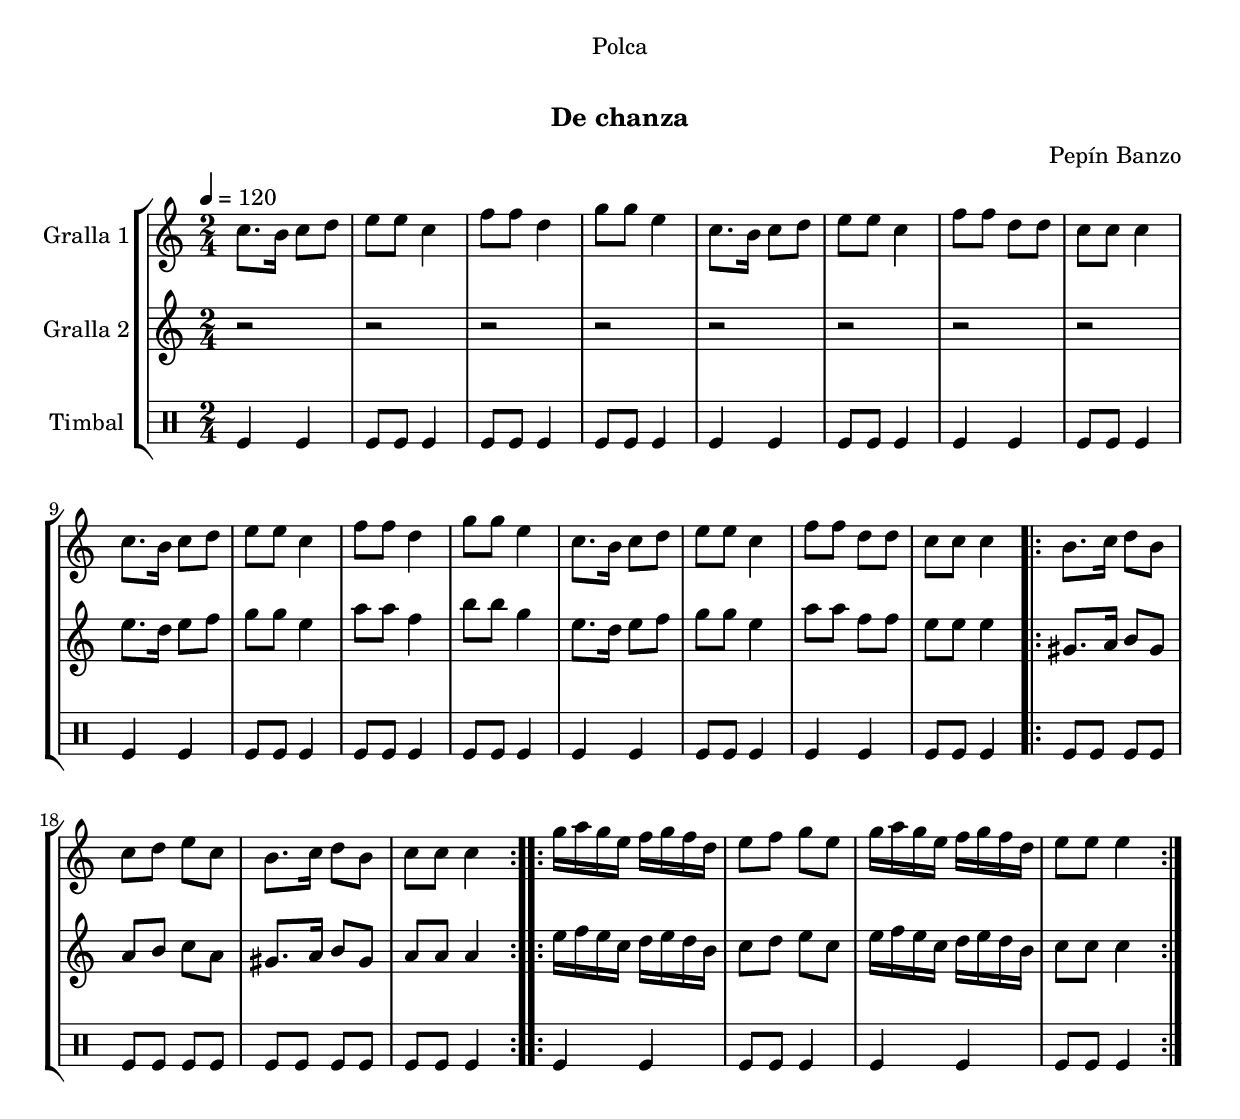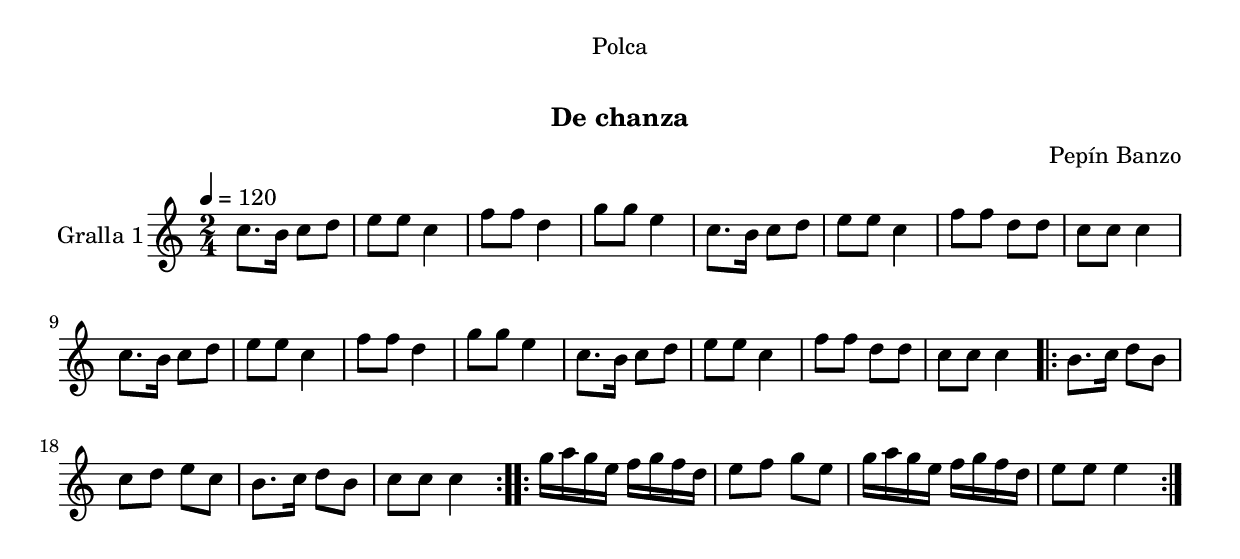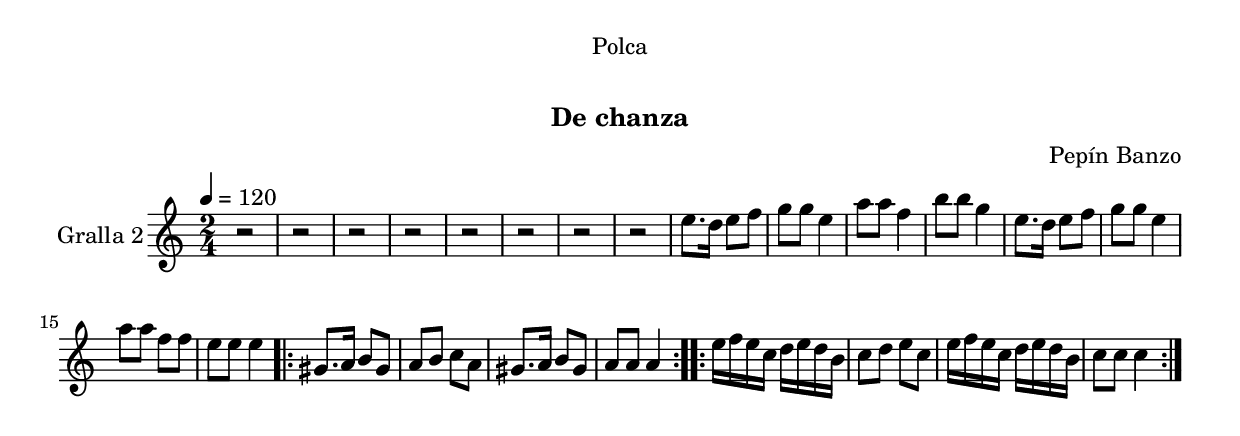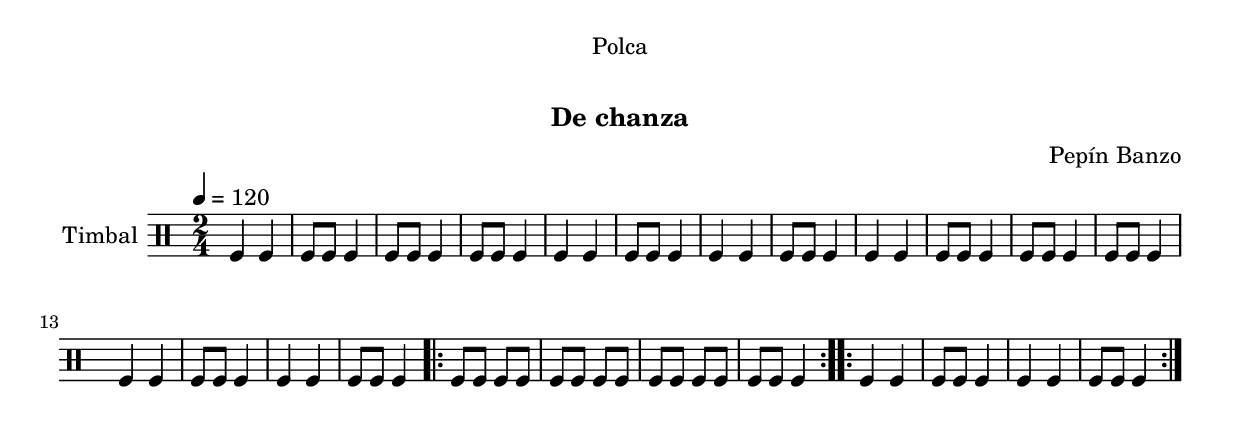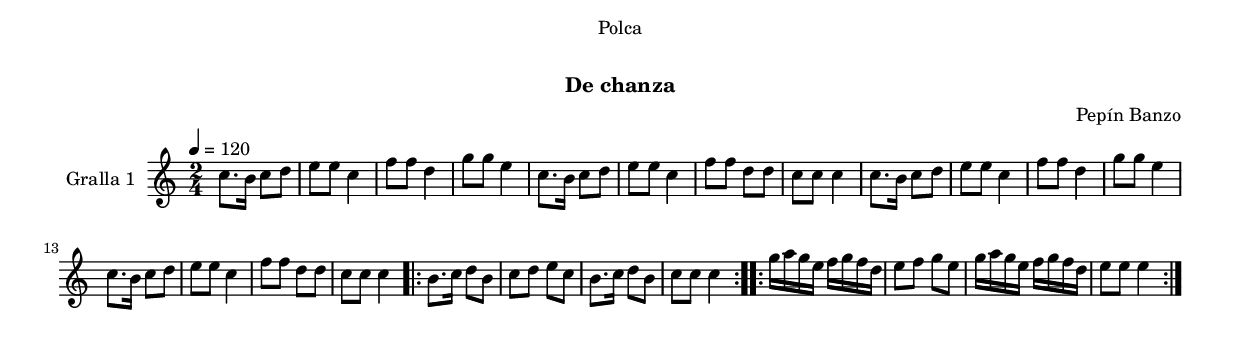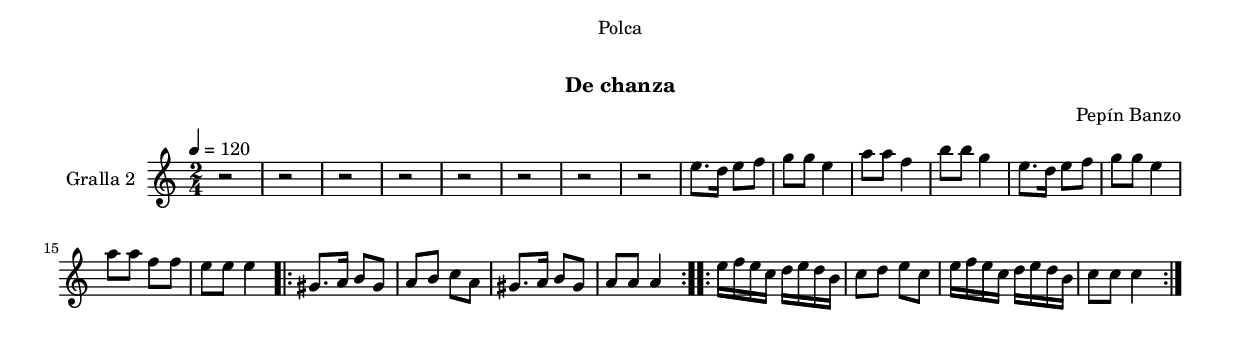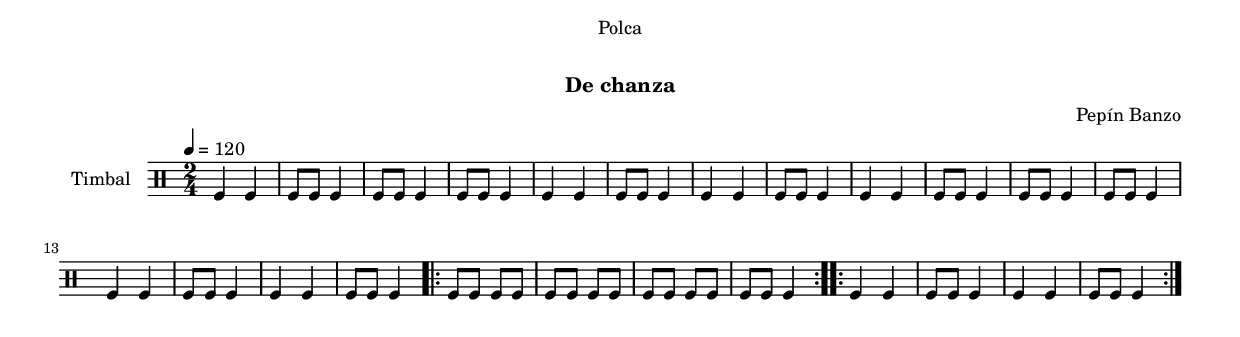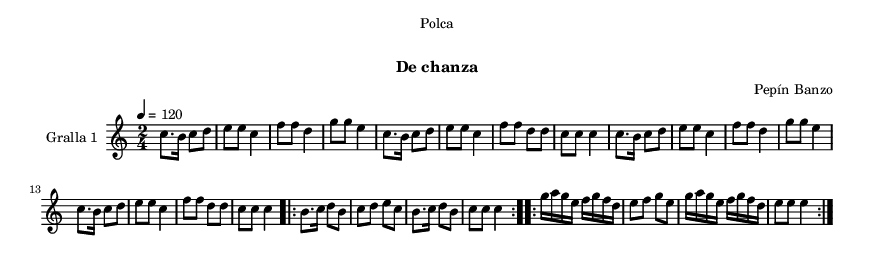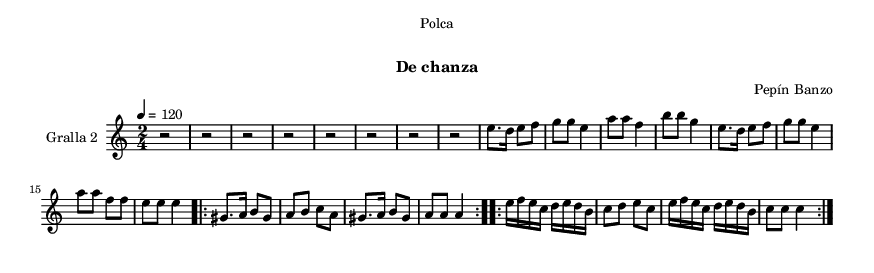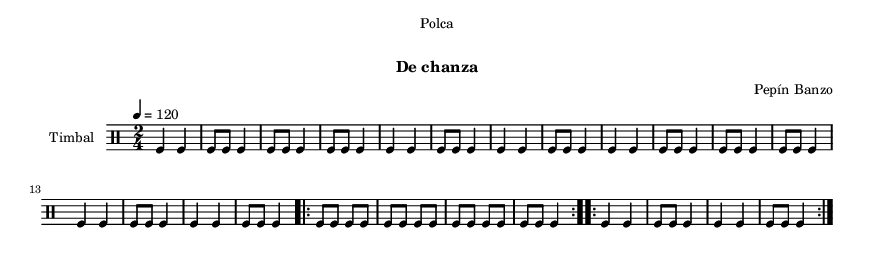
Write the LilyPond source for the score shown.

\version "2.16.0"

\header {
  dedication="Polca"
  title="  "
  subtitle="De chanza"
  subsubtitle=""
  poet=""
  meter=""
  piece=""
  composer="Pepín Banzo"
  arranger=""
  opus=""
  instrument=""
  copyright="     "
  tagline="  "
}

liniaroAa =
\relative c''
{
  \tempo 4=120
  \clef treble
  \key c \major
  \time 2/4
  c8. b16 c8 d  |
  e8 e c4  |
  f8 f d4  |
  g8 g e4  |
  %05
  c8. b16 c8 d  |
  e8 e c4  |
  f8 f d d  |
  c8 c c4  |
  c8. b16 c8 d  |
  %10
  e8 e c4  |
  f8 f d4  |
  g8 g e4  |
  c8. b16 c8 d  |
  e8 e c4  |
  %15
  f8 f d d  |
  c8 c c4  |
  \repeat volta 2 { b8. c16 d8 b  |
  c8 d e c  |
  b8. c16 d8 b  |
  %20
  c8 c c4  | }
  \repeat volta 2 { g'16 a g e f g f d  |
  e8 f g e  |
  g16 a g e f g f d  |
  e8 e e4  | }
}

liniaroAb =
\relative e''
{
  \tempo 4=120
  \clef treble
  \key c \major
  \time 2/4
  r2  |
  r2  |
  r2  |
  r2  |
  %05
  r2  |
  r2  |
  r2  |
  r2  |
  e8. d16 e8 f  |
  %10
  g8 g e4  |
  a8 a f4  |
  b8 b g4  |
  e8. d16 e8 f  |
  g8 g e4  |
  %15
  a8 a f f  |
  e8 e e4  |
  \repeat volta 2 { gis,8. a16 b8 gis  |
  a8 b c a  |
  gis8. a16 b8 gis  |
  %20
  a8 a a4  | }
  \repeat volta 2 { e'16 f e c d e d b  |
  c8 d e c  |
  e16 f e c d e d b  |
  c8 c c4  | }
}

liniaroAc =
\drummode
{
  \tempo 4=120
  \time 2/4
  tomfl4 tomfl  |
  tomfl8 tomfl tomfl4  |
  tomfl8 tomfl tomfl4  |
  tomfl8 tomfl tomfl4  |
  %05
  tomfl4 tomfl  |
  tomfl8 tomfl tomfl4  |
  tomfl4 tomfl  |
  tomfl8 tomfl tomfl4  |
  tomfl4 tomfl  |
  %10
  tomfl8 tomfl tomfl4  |
  tomfl8 tomfl tomfl4  |
  tomfl8 tomfl tomfl4  |
  tomfl4 tomfl  |
  tomfl8 tomfl tomfl4  |
  %15
  tomfl4 tomfl  |
  tomfl8 tomfl tomfl4  |
  \repeat volta 2 { tomfl8 tomfl tomfl tomfl  |
  tomfl8 tomfl tomfl tomfl  |
  tomfl8 tomfl tomfl tomfl  |
  %20
  tomfl8 tomfl tomfl4  | }
  \repeat volta 2 { tomfl4 tomfl  |
  tomfl8 tomfl tomfl4  |
  tomfl4 tomfl  |
  tomfl8 tomfl tomfl4  | }
}

\book {

\paper {
  print-page-number = false
  #(set-paper-size "a4")
  #(layout-set-staff-size 20)
}

\bookpart {
  \score {
    \new StaffGroup {
      \override Score.RehearsalMark #'self-alignment-X = #LEFT
      <<
        \new Staff \with {instrumentName = #"Gralla 1" } \liniaroAa
        \new Staff \with {instrumentName = #"Gralla 2" } \liniaroAb
        \new DrumStaff \with {instrumentName = #"Timbal" } \liniaroAc
      >>
    }
    \layout {}
  }\score { \unfoldRepeats
    \new StaffGroup {
      \override Score.RehearsalMark #'self-alignment-X = #LEFT
      <<
        \new Staff \with {instrumentName = #"Gralla 1" } \liniaroAa
        \new Staff \with {instrumentName = #"Gralla 2" } \liniaroAb
        \new DrumStaff \with {instrumentName = #"Timbal" } \liniaroAc
      >>
    }
    \midi {}
  }
}

\bookpart {
  \header {}
  \score {
    \new StaffGroup {
      \override Score.RehearsalMark #'self-alignment-X = #LEFT
      <<
        \new Staff \with {instrumentName = #"Gralla 1" } \liniaroAa
      >>
    }
    \layout {}
  }\score { \unfoldRepeats
    \new StaffGroup {
      \override Score.RehearsalMark #'self-alignment-X = #LEFT
      <<
        \new Staff \with {instrumentName = #"Gralla 1" } \liniaroAa
      >>
    }
    \midi {}
  }
}

\bookpart {
  \header {}
  \score {
    \new StaffGroup {
      \override Score.RehearsalMark #'self-alignment-X = #LEFT
      <<
        \new Staff \with {instrumentName = #"Gralla 2" } \liniaroAb
      >>
    }
    \layout {}
  }\score { \unfoldRepeats
    \new StaffGroup {
      \override Score.RehearsalMark #'self-alignment-X = #LEFT
      <<
        \new Staff \with {instrumentName = #"Gralla 2" } \liniaroAb
      >>
    }
    \midi {}
  }
}

\bookpart {
  \header {}
  \score {
    \new StaffGroup {
      \override Score.RehearsalMark #'self-alignment-X = #LEFT
      <<
        \new DrumStaff \with {instrumentName = #"Timbal" } \liniaroAc
      >>
    }
    \layout {}
  }\score { \unfoldRepeats
    \new StaffGroup {
      \override Score.RehearsalMark #'self-alignment-X = #LEFT
      <<
        \new DrumStaff \with {instrumentName = #"Timbal" } \liniaroAc
      >>
    }
    \midi {}
  }
}

}

\book {

\paper {
  print-page-number = false
  #(set-paper-size "a5landscape")
  #(layout-set-staff-size 16)
}

\bookpart {
  \header {}
  \score {
    \new StaffGroup {
      \override Score.RehearsalMark #'self-alignment-X = #LEFT
      <<
        \new Staff \with {instrumentName = #"Gralla 1" } \liniaroAa
      >>
    }
    \layout {}
  }
}

\bookpart {
  \header {}
  \score {
    \new StaffGroup {
      \override Score.RehearsalMark #'self-alignment-X = #LEFT
      <<
        \new Staff \with {instrumentName = #"Gralla 2" } \liniaroAb
      >>
    }
    \layout {}
  }
}

\bookpart {
  \header {}
  \score {
    \new StaffGroup {
      \override Score.RehearsalMark #'self-alignment-X = #LEFT
      <<
        \new DrumStaff \with {instrumentName = #"Timbal" } \liniaroAc
      >>
    }
    \layout {}
  }
}

}

\book {

\paper {
  print-page-number = false
  #(set-paper-size "a6landscape")
  #(layout-set-staff-size 12)
}

\bookpart {
  \header {}
  \score {
    \new StaffGroup {
      \override Score.RehearsalMark #'self-alignment-X = #LEFT
      <<
        \new Staff \with {instrumentName = #"Gralla 1" } \liniaroAa
      >>
    }
    \layout {}
  }
}

\bookpart {
  \header {}
  \score {
    \new StaffGroup {
      \override Score.RehearsalMark #'self-alignment-X = #LEFT
      <<
        \new Staff \with {instrumentName = #"Gralla 2" } \liniaroAb
      >>
    }
    \layout {}
  }
}

\bookpart {
  \header {}
  \score {
    \new StaffGroup {
      \override Score.RehearsalMark #'self-alignment-X = #LEFT
      <<
        \new DrumStaff \with {instrumentName = #"Timbal" } \liniaroAc
      >>
    }
    \layout {}
  }
}

}

